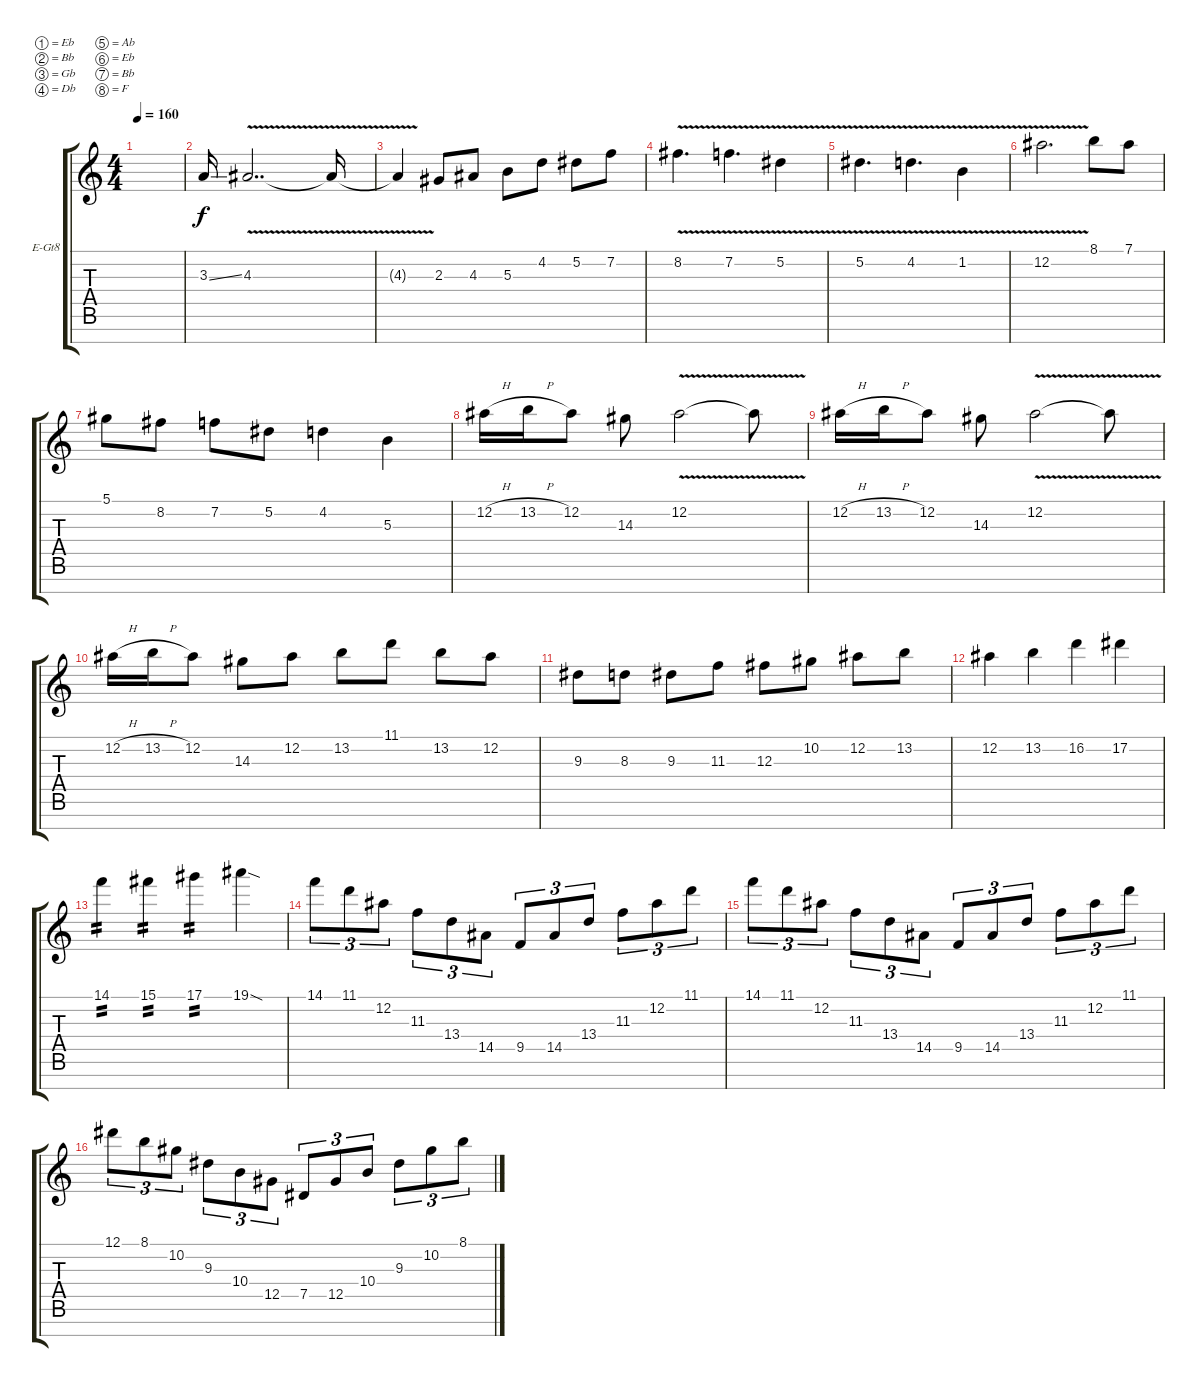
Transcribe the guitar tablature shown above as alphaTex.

\defaultSystemsLayout 4
\bracketExtendMode groupsimilarinstruments
\firstSystemTrackNameOrientation horizontal
\otherSystemsTrackNameOrientation horizontal
\track ("Ilya Kosenkov" "E-Gt8") {instrument distortionguitar}
\staff {score tabs}
\tuning (Eb4 Bb3 Gb3 Db3 Ab2 Eb2 Bb1 F1)
\ts (4 4)
\tempo 160
\clef g2
\ks c
|
3.3{ss}.16 4.3{v}.2{dd} 4.3{v t}.16 |
4.3{v t}.4 2.3.8 4.3.8 5.3.8 4.2.8 5.2.8 7.2.8 |
8.2{v}.4{d} 7.2{v}.4{d} 5.2{v}.4 |
5.2{v}.4{d} 4.2{v}.4{d} 1.2{v}.4 |
12.2{v}.2{d} 8.1.8 7.1.8 |
5.1.8 8.2.8 7.2.8 5.2.8 4.2.4 5.3.4 |
12.2{h}.16 13.2{h}.16 12.2.8 14.3.8 12.2{v}.2 12.2{v t}.8 |
12.2{h}.16 13.2{h}.16 12.2.8 14.3.8 12.2{v}.2 12.2{v t}.8 |
12.2{h}.16 13.2{h}.16 12.2.8 14.3.8 12.2.8 13.2.8 11.1.8 13.2.8 12.2.8 |
9.3.8 8.3.8 9.3.8 11.3.8 12.3.8 10.2.8 12.2.8 13.2.8 |
12.2.4 13.2.4 16.2.4 17.2.4 |
14.1.4{tp 2} 15.1.4{tp 2} 17.1.4{tp 2} 19.1{sod}.4 |
14.1.8{tu (3 2)} 11.1.8{tu (3 2)} 12.2.8{tu (3 2)} 11.3.8{tu (3 2)} 13.4.8{tu (3 2)} 14.5.8{tu (3 2)} 9.5.8{tu (3 2)} 14.5.8{tu (3 2)} 13.4.8{tu (3 2)} 11.3.8{tu (3 2)} 12.2.8{tu (3 2)} 11.1.8{tu (3 2)} |
14.1.8{tu (3 2)} 11.1.8{tu (3 2)} 12.2.8{tu (3 2)} 11.3.8{tu (3 2)} 13.4.8{tu (3 2)} 14.5.8{tu (3 2)} 9.5.8{tu (3 2)} 14.5.8{tu (3 2)} 13.4.8{tu (3 2)} 11.3.8{tu (3 2)} 12.2.8{tu (3 2)} 11.1.8{tu (3 2)} |
12.1.8{tu (3 2)} 8.1.8{tu (3 2)} 10.2.8{tu (3 2)} 9.3.8{tu (3 2)} 10.4.8{tu (3 2)} 12.5.8{tu (3 2)} 7.5.8{tu (3 2)} 12.5.8{tu (3 2)} 10.4.8{tu (3 2)} 9.3.8{tu (3 2)} 10.2.8{tu (3 2)} 8.1.8{tu (3 2)}
